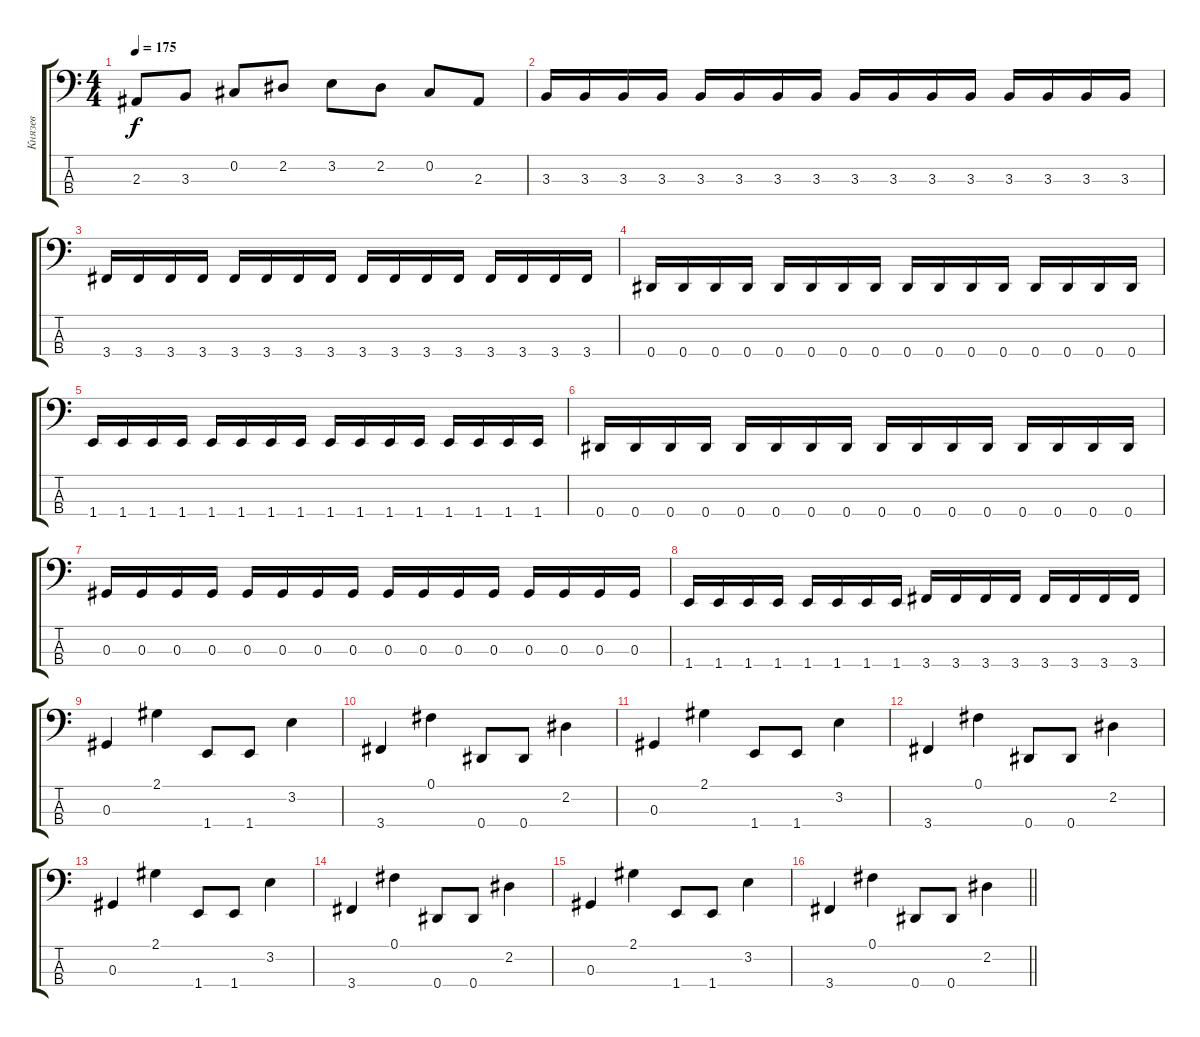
\track ("Князев" "Князев") {instrument electricbassfinger}
\staff {score tabs}
\tuning (Gb2 Db2 Ab1 Eb1) {hide}
\ts (4 4)
\tempo 175
\clef f4
\ks c
2.3.8{dy f} 3.3.8 0.2.8 2.2.8 3.2.8 2.2.8 0.2.8 2.3.8 |
3.3.16 3.3.16 3.3.16 3.3.16 3.3.16 3.3.16 3.3.16 3.3.16 3.3.16 3.3.16 3.3.16 3.3.16 3.3.16 3.3.16 3.3.16 3.3.16 |
3.4.16 3.4.16 3.4.16 3.4.16 3.4.16 3.4.16 3.4.16 3.4.16 3.4.16 3.4.16 3.4.16 3.4.16 3.4.16 3.4.16 3.4.16 3.4.16 |
0.4.16 0.4.16 0.4.16 0.4.16 0.4.16 0.4.16 0.4.16 0.4.16 0.4.16 0.4.16 0.4.16 0.4.16 0.4.16 0.4.16 0.4.16 0.4.16 |
1.4.16 1.4.16 1.4.16 1.4.16 1.4.16 1.4.16 1.4.16 1.4.16 1.4.16 1.4.16 1.4.16 1.4.16 1.4.16 1.4.16 1.4.16 1.4.16 |
0.4.16 0.4.16 0.4.16 0.4.16 0.4.16 0.4.16 0.4.16 0.4.16 0.4.16 0.4.16 0.4.16 0.4.16 0.4.16 0.4.16 0.4.16 0.4.16 |
0.3.16 0.3.16 0.3.16 0.3.16 0.3.16 0.3.16 0.3.16 0.3.16 0.3.16 0.3.16 0.3.16 0.3.16 0.3.16 0.3.16 0.3.16 0.3.16 |
1.4.16 1.4.16 1.4.16 1.4.16 1.4.16 1.4.16 1.4.16 1.4.16 3.4.16 3.4.16 3.4.16 3.4.16 3.4.16 3.4.16 3.4.16 3.4.16 |
0.3.4 2.1.4 1.4.8 1.4.8 3.2.4 |
3.4.4 0.1.4 0.4.8 0.4.8 2.2.4 |
0.3.4 2.1.4 1.4.8 1.4.8 3.2.4 |
3.4.4 0.1.4 0.4.8 0.4.8 2.2.4 |
0.3.4 2.1.4 1.4.8 1.4.8 3.2.4 |
3.4.4 0.1.4 0.4.8 0.4.8 2.2.4 |
0.3.4 2.1.4 1.4.8 1.4.8 3.2.4 |
\barLineRight lightlight
3.4.4 0.1.4 0.4.8 0.4.8 2.2.4
